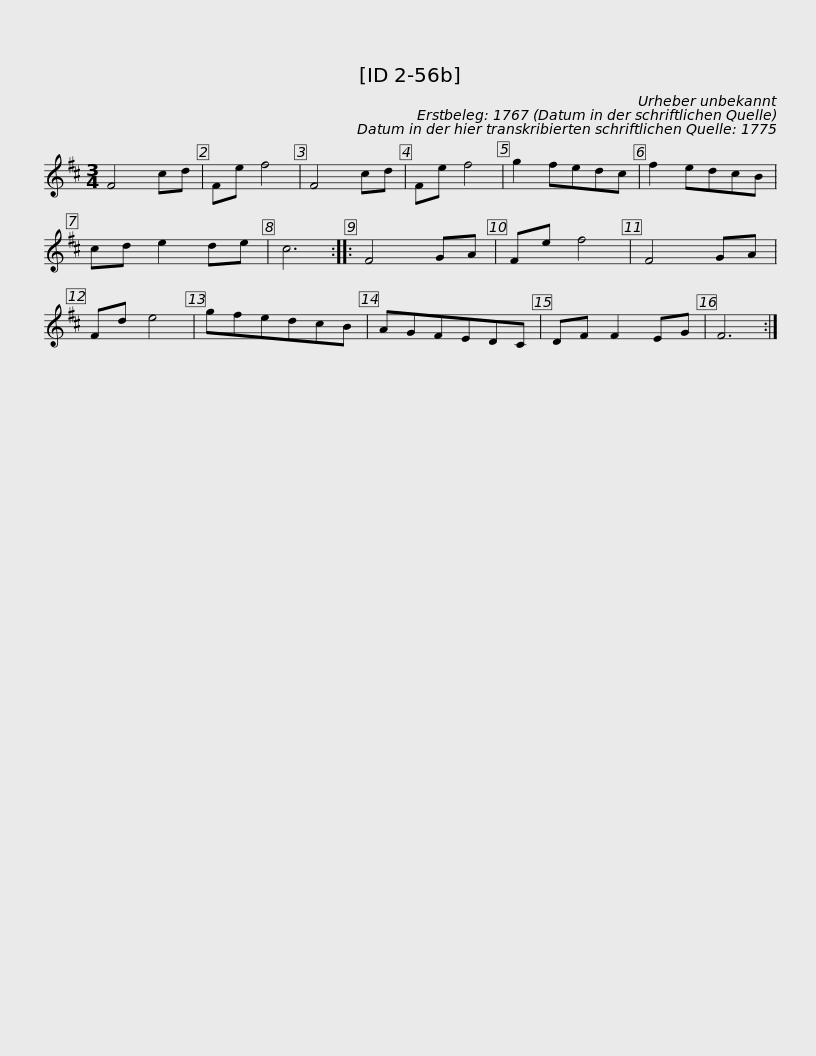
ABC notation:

X:1
L:1/8
M:3/4
I:linebreak $
K:D
V:1 treble
V:1
 F4 cd | Fe f4 | F4 cd | Fe f4 | g2 fedc | %5
 f2 edcB | cd e2 de | c6 :: F4 GA | Fe f4 | %10
 F4 GA |$ Fd e4 | gfedcB | AGFEDC | DF F2 EG | %15
 F6 :| %16
